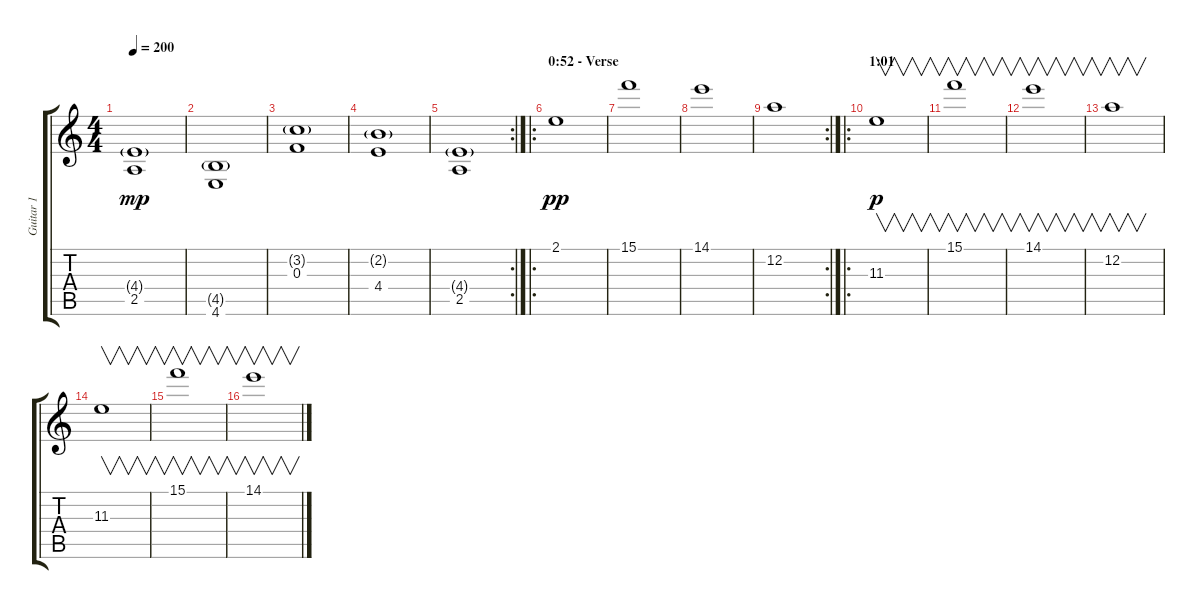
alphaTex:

\track ("Guitar 1" "Guitar 1") {instrument distortionguitar}
\staff {score tabs}
\tuning (D4 A3 F3 C3 G2 C2) {hide}
\ts (4 4)
\tempo 200
\clef g2
\ks c
(4.4{g} 2.5).1{dy mp} |
(4.5{g} 4.6).1 |
(3.2{g} 0.3).1 |
(2.2{g} 4.4).1 |
\rc 2
(4.4{g} 2.5).1 |
\ro
\section ("" "0:52 - Verse")
2.1.1{dy pp} |
15.1.1 |
14.1.1 |
\rc 2
12.2.1 |
\ro
\section ("" "1:01 ")
11.3.1{v dy p instrument electricguitarmuted} |
15.1.1{v} |
14.1.1{v} |
12.2.1{v} |
11.3.1{v} |
15.1.1{v} |
14.1.1{v}
